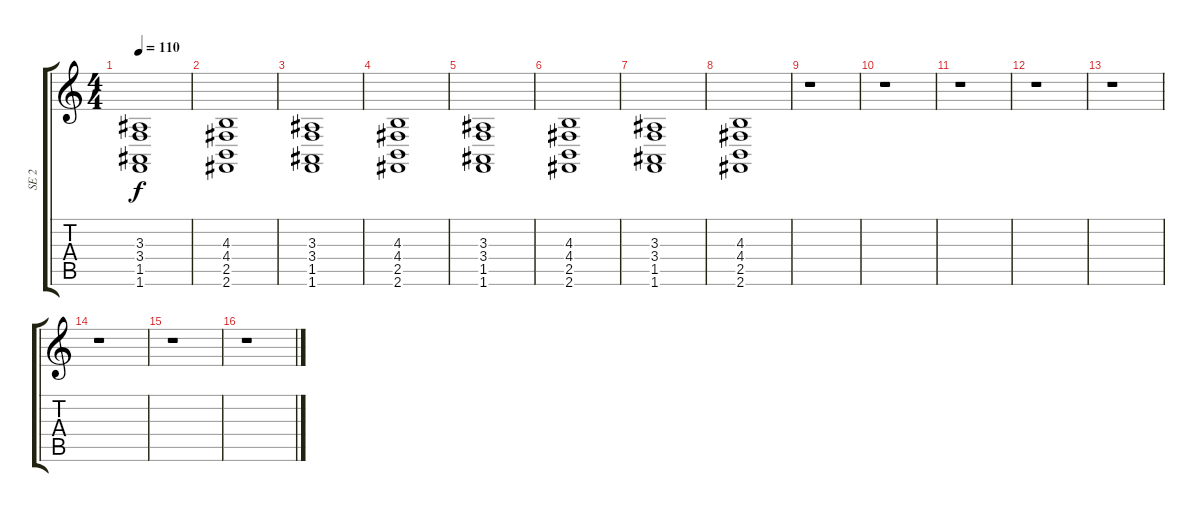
\track ("SE 2" "SE 2") {instrument stringensemble1}
\staff {score tabs}
\tuning (E4 B3 G3 D3 A2 E2) {hide}
\ts (4 4)
\tempo 110
\clef g2
\ks c
(3.3 3.4 1.5 1.6).1{dy f} |
(4.3 4.4 2.5 2.6).1 |
(3.3 3.4 1.5 1.6).1 |
(4.3 4.4 2.5 2.6).1 |
(3.3 3.4 1.5 1.6).1 |
(4.3 4.4 2.5 2.6).1 |
(3.3 3.4 1.5 1.6).1 |
(4.3 4.4 2.5 2.6).1 |
r.1 |
r.1 |
r.1 |
r.1 |
\section ("" "")
r.1{volume 10} |
r.1 |
r.1 |
r.1
